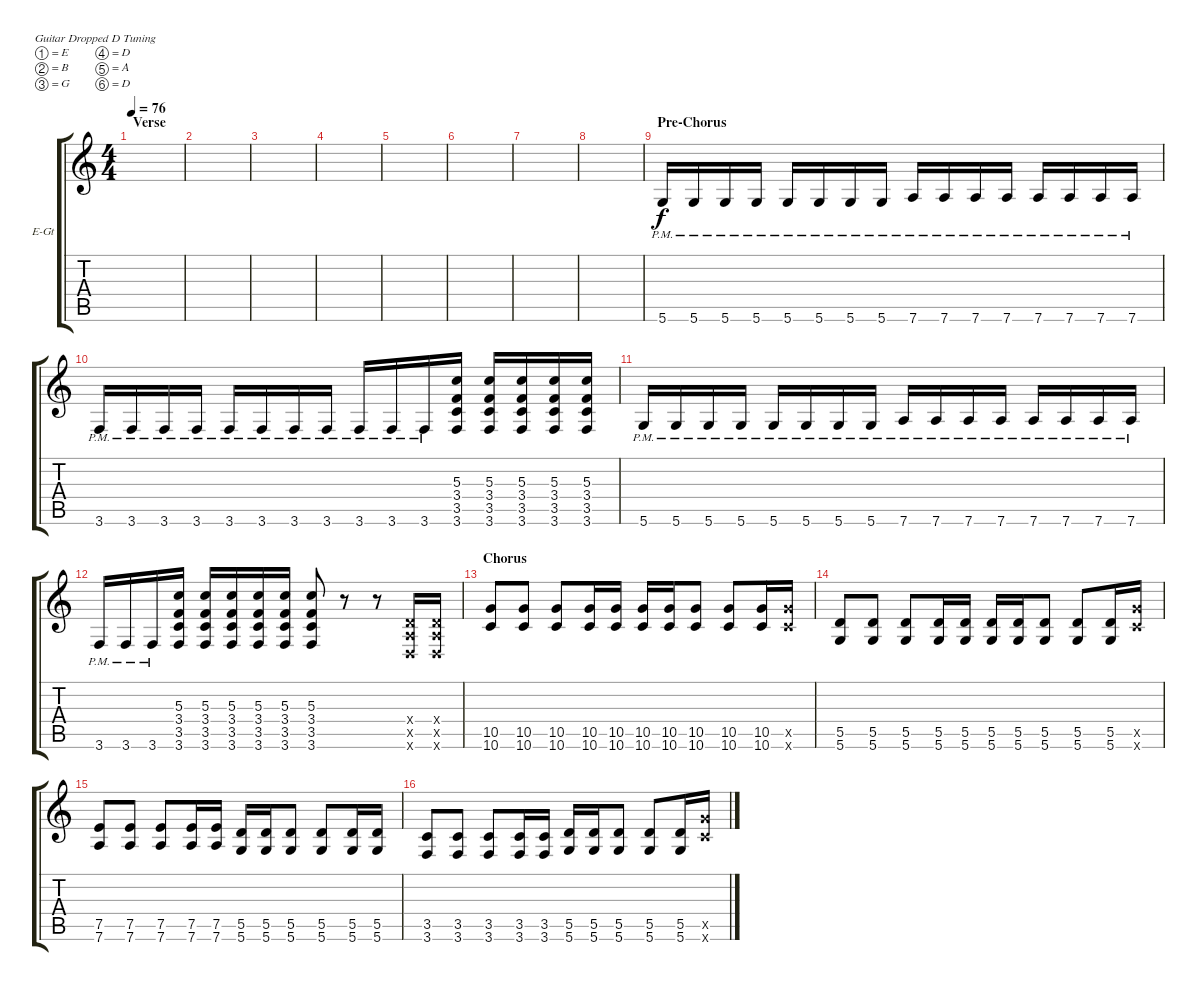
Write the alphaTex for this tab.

\defaultSystemsLayout 4
\bracketExtendMode groupsimilarinstruments
\firstSystemTrackNameOrientation horizontal
\otherSystemsTrackNameOrientation horizontal
\track ("Korey Cooper" "E-Gt") {instrument distortionguitar}
\staff {score tabs}
\tuning (E4 B3 G3 D3 A2 D2)
\ts (4 4)
\section ("" "Verse")
\tempo 76
\clef g2
\scale
0.487395
\ks c
|
\scale
0.256303 |
\scale
0.256303 |
\scale
0.333333 |
\scale
0.333333 |
\scale
0.333333 |
\scale
0.333333 |
\scale
0.333333 |
\section ("" "Pre-Chorus")
\scale
0.333333 5.6{pm}.16 5.6{pm}.16 5.6{pm}.16 5.6{pm}.16 5.6{pm}.16 5.6{pm}.16 5.6{pm}.16 5.6{pm}.16 7.6{pm}.16 7.6{pm}.16 7.6{pm}.16 7.6{pm}.16 7.6{pm}.16 7.6{pm}.16 7.6{pm}.16 7.6{pm}.16 |
\scale
0.333333 3.6{pm}.16 3.6{pm}.16 3.6{pm}.16 3.6{pm}.16 3.6{pm}.16 3.6{pm}.16 3.6{pm}.16 3.6{pm}.16 3.6{pm}.16 3.6{pm}.16 3.6{pm}.16 (3.6 3.5 3.4 5.3).16 (5.3 3.4 3.5 3.6).16 (5.3 3.6 3.5 3.4).16 (5.3 3.4 3.5 3.6).16 (3.6 3.5 3.4 5.3).16 |
\scale
0.333333 5.6{pm}.16 5.6{pm}.16 5.6{pm}.16 5.6{pm}.16 5.6{pm}.16 5.6{pm}.16 5.6{pm}.16 5.6{pm}.16 7.6{pm}.16 7.6{pm}.16 7.6{pm}.16 7.6{pm}.16 7.6{pm}.16 7.6{pm}.16 7.6{pm}.16 7.6{pm}.16 |
\scale
0.333333 3.6{pm}.16 3.6{pm}.16 3.6{pm}.16 (3.6 3.5 3.4 5.3).16 (5.3 3.4 3.5 3.6).16 (3.6 3.5 3.4 5.3).16 (5.3 3.4 3.5 3.6).16 (3.6 3.5 3.4 5.3).16 (5.3 3.4 3.5 3.6).8 r.8 r.8 (0.6{x} 0.5{x} 0.4{x}).16 (0.4{x} 0.5{x} 0.6{x}).16 |
\section ("" "Chorus")
\scale
0.333333 (10.5 10.6).8 (10.5 10.6).8 (10.5 10.6).8 (10.5 10.6).16 (10.6 10.5).16 (10.5 10.6).16 (10.6 10.5).16 (10.5 10.6).8 (10.5 10.6).8 (10.6 10.5).16 (10.5{x} 10.6{x}).16 |
\scale
0.333333 (5.5 5.6).8 (5.5 5.6).8 (5.5 5.6).8 (5.5 5.6).16 (5.6 5.5).16 (5.5 5.6).16 (5.6 5.5).16 (5.5 5.6).8 (5.5 5.6).8 (5.6 5.5).16 (10.5{x} 10.6{x}).16 |
\scale
0.333333 (7.5 7.6).8 (7.5 7.6).8 (7.5 7.6).8 (7.5 7.6).16 (7.6 7.5).16 (5.5 5.6).16 (5.6 5.5).16 (5.5 5.6).8 (5.5 5.6).8 (5.6 5.5).16 (5.5 5.6).16 |
\scale
0.333333 (3.5 3.6).8 (3.5 3.6).8 (3.5 3.6).8 (3.5 3.6).16 (3.6 3.5).16 (5.5 5.6).16 (5.6 5.5).16 (5.5 5.6).8 (5.5 5.6).8 (5.6 5.5).16 (10.5{x} 10.6{x}).16
